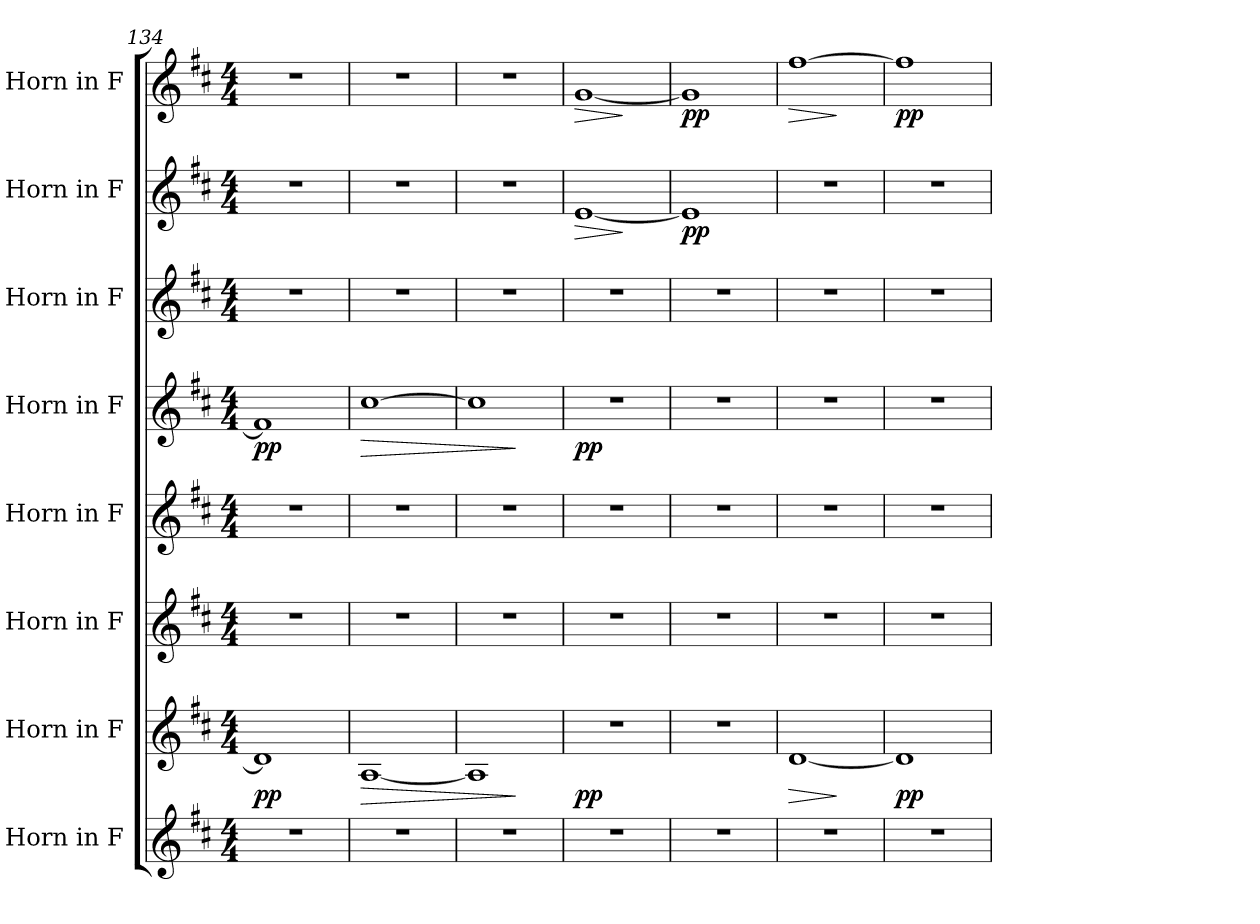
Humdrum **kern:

**kern	**kern	**dynam	**kern	**kern	**kern	**dynam	**kern	**kern	**dynam	**kern	**dynam
*part8	*part7	*part7	*part6	*part5	*part4	*part4	*part3	*part2	*part2	*part1	*part1
*staff8	*staff7	*staff7	*staff6	*staff5	*staff4	*staff4	*staff3	*staff2	*staff2	*staff1	*staff1
*I"Horn in F	*I"Horn in F	*	*I"Horn in F	*I"Horn in F	*I"Horn in F	*	*I"Horn in F	*I"Horn in F	*	*I"Horn in F	*
*clefG2	*clefG2	*	*clefG2	*clefG2	*clefG2	*	*clefG2	*clefG2	*	*clefG2	*
*ITrd4c7	*ITrd4c7	*	*ITrd4c7	*ITrd4c7	*ITrd4c7	*	*ITrd4c7	*ITrd4c7	*	*ITrd4c7	*
*k[f#]	*k[f#]	*	*k[f#]	*k[f#]	*k[f#]	*	*k[f#]	*k[f#]	*	*k[f#]	*
*M4/4	*M4/4	*	*M4/4	*M4/4	*M4/4	*	*M4/4	*M4/4	*	*M4/4	*
=134	=134	=134	=134	=134	=134	=134	=134	=134	=134	=134	=134
!	!	!LO:DY:b	!	!	!	!LO:DY:b	!	!	!	!	!
1r	1G]	pp	1r	1r	1B]	pp	1r	1r	.	1r	.
=135	=135	=135	=135	=135	=135	=135	=135	=135	=135	=135	=135
!	!	!LO:HP:b	!	!	!	!LO:HP:b	!	!	!	!	!
!	!	!LO:DY:n=1:b	!	!	!	!LO:DY:n=1:b	!	!	!	!	!
1r	[1D	> other-dynamics	1r	1r	[1f#	> other-dynamics	1r	1r	.	1r	.
=136	=136	=136	=136	=136	=136	=136	=136	=136	=136	=136	=136
1r	1D]	.	1r	1r	1f#]	.	1r	1r	.	1r	.
.	.	]	.	.	.	]	.	.	.	.	.
!!LO:PB:g=z
=137	=137	=137	=137	=137	=137	=137	=137	=137	=137	=137	=137
!	!	!LO:DY:b	!	!	!	!LO:DY:b	!	!	!LO:HP:b	!	!LO:HP:b
!	!	!	!	!	!	!	!	!	!LO:DY:n=1:b	!	!LO:DY:n=1:b
1r	1r	pp	1r	1r	1r	pp	1r	[1A	> other-dynamics	[1c	> other-dynamics
.	.	.	.	.	.	.	.	.	]	.	]
=138	=138	=138	=138	=138	=138	=138	=138	=138	=138	=138	=138
!	!	!	!	!	!	!	!	!	!LO:DY:b	!	!LO:DY:b
1r	1r	.	1r	1r	1r	.	1r	1A]	pp	1c]	pp
=139	=139	=139	=139	=139	=139	=139	=139	=139	=139	=139	=139
!	!	!LO:HP:b	!	!	!	!	!	!	!	!	!LO:HP:b
!	!	!LO:DY:n=1:b	!	!	!	!	!	!	!	!	!LO:DY:n=1:b
1r	[1G	> other-dynamics	1r	1r	1r	.	1r	1r	.	[1b	> other-dynamics
.	.	]	.	.	.	.	.	.	.	.	]
=140	=140	=140	=140	=140	=140	=140	=140	=140	=140	=140	=140
!	!	!LO:DY:b	!	!	!	!	!	!	!	!	!LO:DY:b
1r	1G]	pp	1r	1r	1r	.	1r	1r	.	1b]	pp
=	=	=	=	=	=	=	=	=	=	=	=
*-	*-	*-	*-	*-	*-	*-	*-	*-	*-	*-	*-
